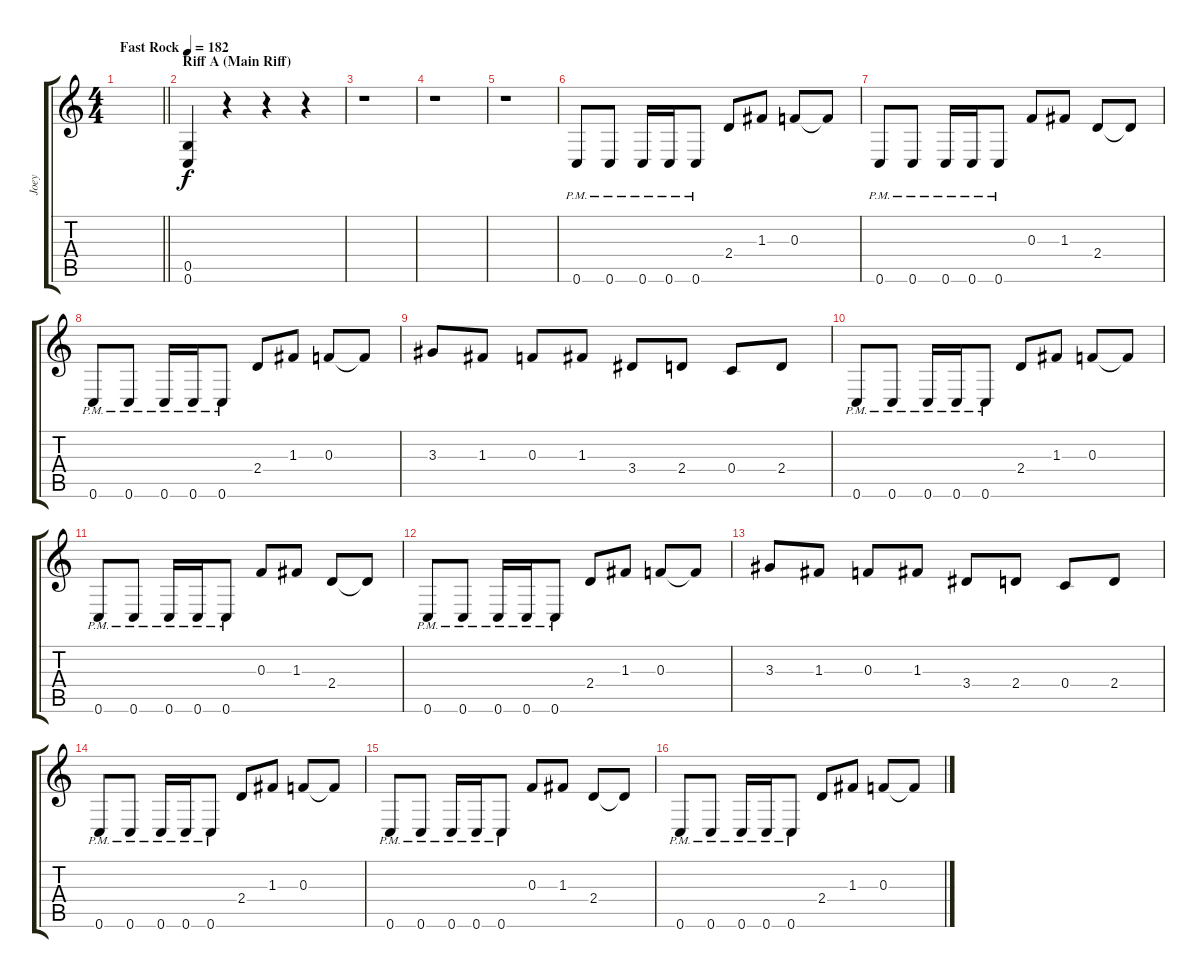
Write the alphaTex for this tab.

\track ("Joey" "Joey") {instrument distortionguitar}
\staff {score tabs}
\tuning (D4 A3 F3 C3 G2 C2) {hide}
\ts (4 4)
\tempo (182 "Fast Rock")
\clef g2
\barLineRight lightlight
\ks c
|
\section ("" "Riff A (Main Riff)")
(0.5 0.6).4 r.4 r.4 r.4 |
r.1 |
r.1 |
r.1 |
0.6{pm}.8 0.6{pm}.8 0.6{pm}.16 0.6{pm}.16 0.6{pm}.8 2.4.8 1.3.8 0.3.8 0.3{t}.8 |
0.6{pm}.8 0.6{pm}.8 0.6{pm}.16 0.6{pm}.16 0.6{pm}.8 0.3.8 1.3.8 2.4.8 2.4{t}.8 |
0.6{pm}.8 0.6{pm}.8 0.6{pm}.16 0.6{pm}.16 0.6{pm}.8 2.4.8 1.3.8 0.3.8 0.3{t}.8 |
3.3.8 1.3.8 0.3.8 1.3.8 3.4.8 2.4.8 0.4.8 2.4.8 |
0.6{pm}.8 0.6{pm}.8 0.6{pm}.16 0.6{pm}.16 0.6{pm}.8 2.4.8 1.3.8 0.3.8 0.3{t}.8 |
0.6{pm}.8 0.6{pm}.8 0.6{pm}.16 0.6{pm}.16 0.6{pm}.8 0.3.8 1.3.8 2.4.8 2.4{t}.8 |
0.6{pm}.8 0.6{pm}.8 0.6{pm}.16 0.6{pm}.16 0.6{pm}.8 2.4.8 1.3.8 0.3.8 0.3{t}.8 |
3.3.8 1.3.8 0.3.8 1.3.8 3.4.8 2.4.8 0.4.8 2.4.8 |
0.6{pm}.8 0.6{pm}.8 0.6{pm}.16 0.6{pm}.16 0.6{pm}.8 2.4.8 1.3.8 0.3.8 0.3{t}.8 |
0.6{pm}.8 0.6{pm}.8 0.6{pm}.16 0.6{pm}.16 0.6{pm}.8 0.3.8 1.3.8 2.4.8 2.4{t}.8 |
0.6{pm}.8 0.6{pm}.8 0.6{pm}.16 0.6{pm}.16 0.6{pm}.8 2.4.8 1.3.8 0.3.8 0.3{t}.8
